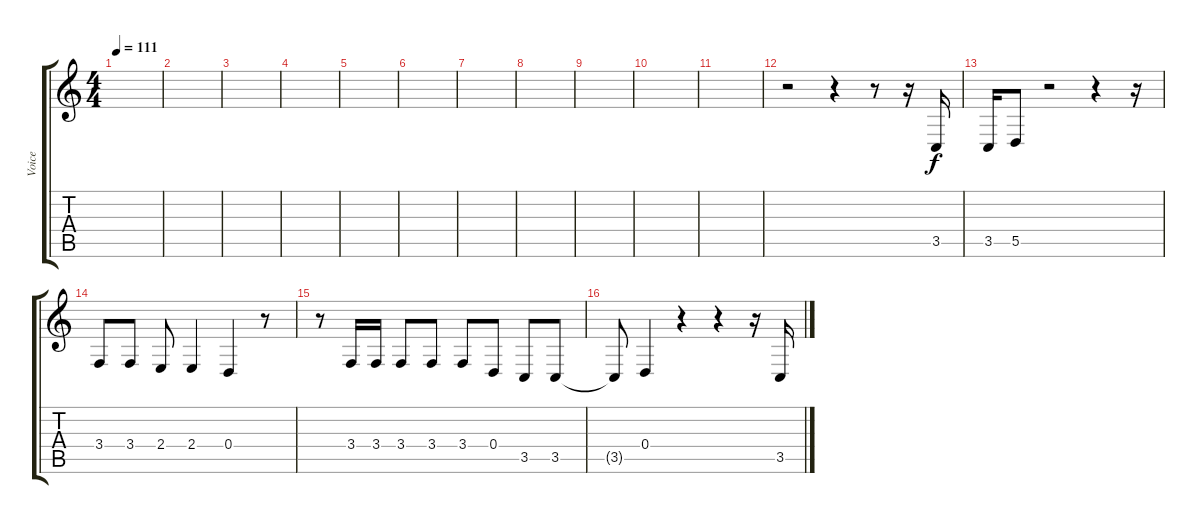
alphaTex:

\track ("Voice" "Voice") {instrument lead1square}
\staff {score tabs}
\tuning (E4 B3 G3 D3 A2 E2) {hide}
\ts (4 4)
\tempo 111
\clef g2
\ks c
|
|
|
|
|
|
|
|
|
|
|
r.2 r.4 r.8 r.16 3.5.16 |
3.5.16 5.5.8 r.2 r.4 r.16 |
3.4.8 3.4.8 2.4.8 2.4.4 0.4.4 r.8 |
r.8 3.4.16 3.4.16 3.4.8 3.4.8 3.4.8 0.4.8 3.5.8 3.5.8 |
3.5{t}.8 0.4.4 r.4 r.4 r.16 3.5.16
